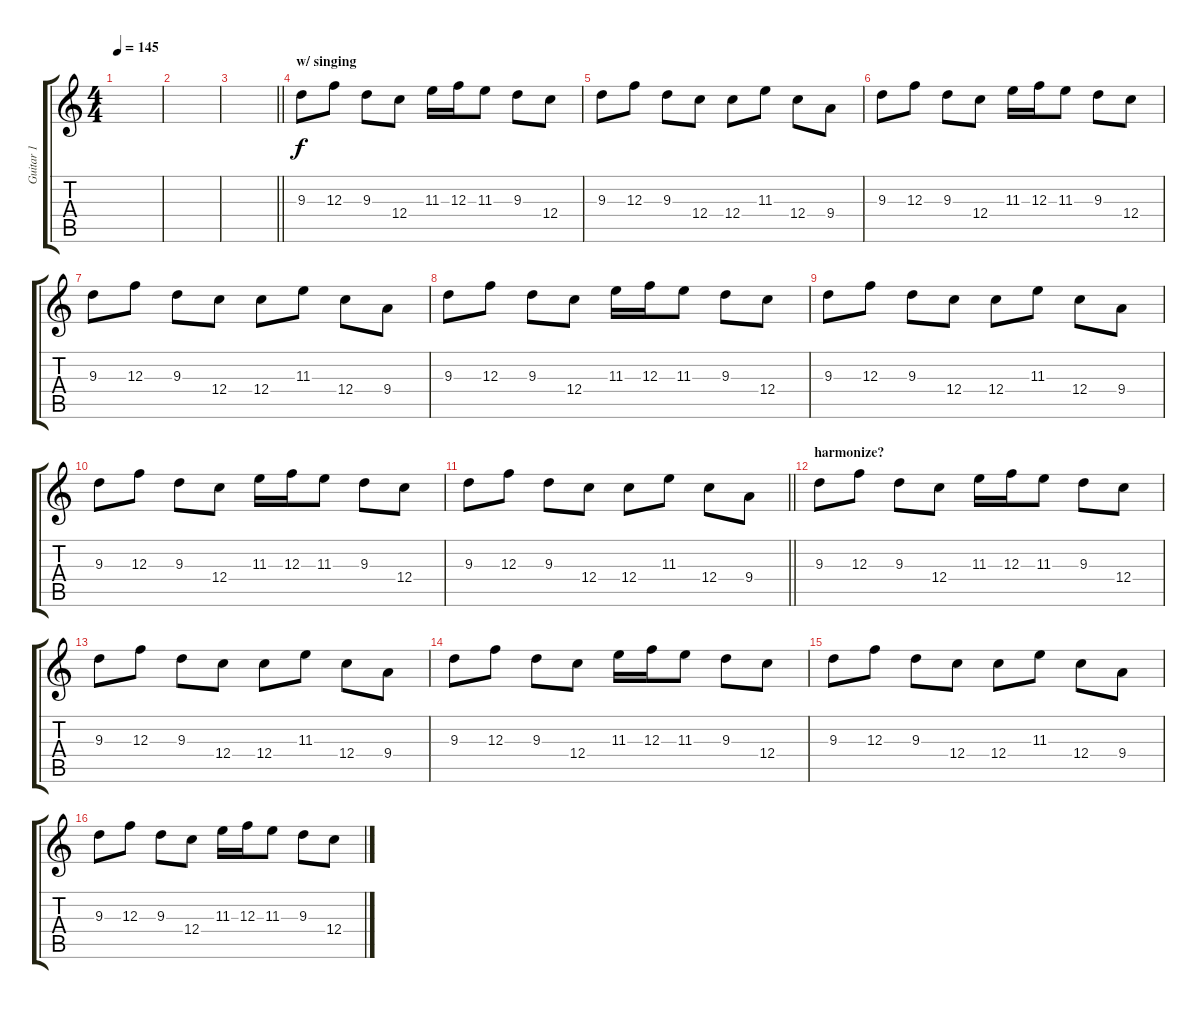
\track ("Guitar 1" "Guitar 1") {instrument distortionguitar}
\staff {score tabs}
\tuning (D4 A3 F3 C3 G2 D2) {hide}
\ts (4 4)
\tempo 145
\clef g2
\ks c
|
|
\barLineRight lightlight
|
\section ("" "w/ singing")
9.3.8 12.3.8 9.3.8 12.4.8 11.3.16 12.3.16 11.3.8 9.3.8 12.4.8 |
9.3.8 12.3.8 9.3.8 12.4.8 12.4.8 11.3.8 12.4.8 9.4.8 |
9.3.8 12.3.8 9.3.8 12.4.8 11.3.16 12.3.16 11.3.8 9.3.8 12.4.8 |
9.3.8 12.3.8 9.3.8 12.4.8 12.4.8 11.3.8 12.4.8 9.4.8 |
9.3.8 12.3.8 9.3.8 12.4.8 11.3.16 12.3.16 11.3.8 9.3.8 12.4.8 |
9.3.8 12.3.8 9.3.8 12.4.8 12.4.8 11.3.8 12.4.8 9.4.8 |
9.3.8 12.3.8 9.3.8 12.4.8 11.3.16 12.3.16 11.3.8 9.3.8 12.4.8 |
\barLineRight lightlight
9.3.8 12.3.8 9.3.8 12.4.8 12.4.8 11.3.8 12.4.8 9.4.8 |
\section ("" "harmonize?")
9.3.8 12.3.8 9.3.8 12.4.8 11.3.16 12.3.16 11.3.8 9.3.8 12.4.8 |
9.3.8 12.3.8 9.3.8 12.4.8 12.4.8 11.3.8 12.4.8 9.4.8 |
9.3.8 12.3.8 9.3.8 12.4.8 11.3.16 12.3.16 11.3.8 9.3.8 12.4.8 |
9.3.8 12.3.8 9.3.8 12.4.8 12.4.8 11.3.8 12.4.8 9.4.8 |
9.3.8 12.3.8 9.3.8 12.4.8 11.3.16 12.3.16 11.3.8 9.3.8 12.4.8
